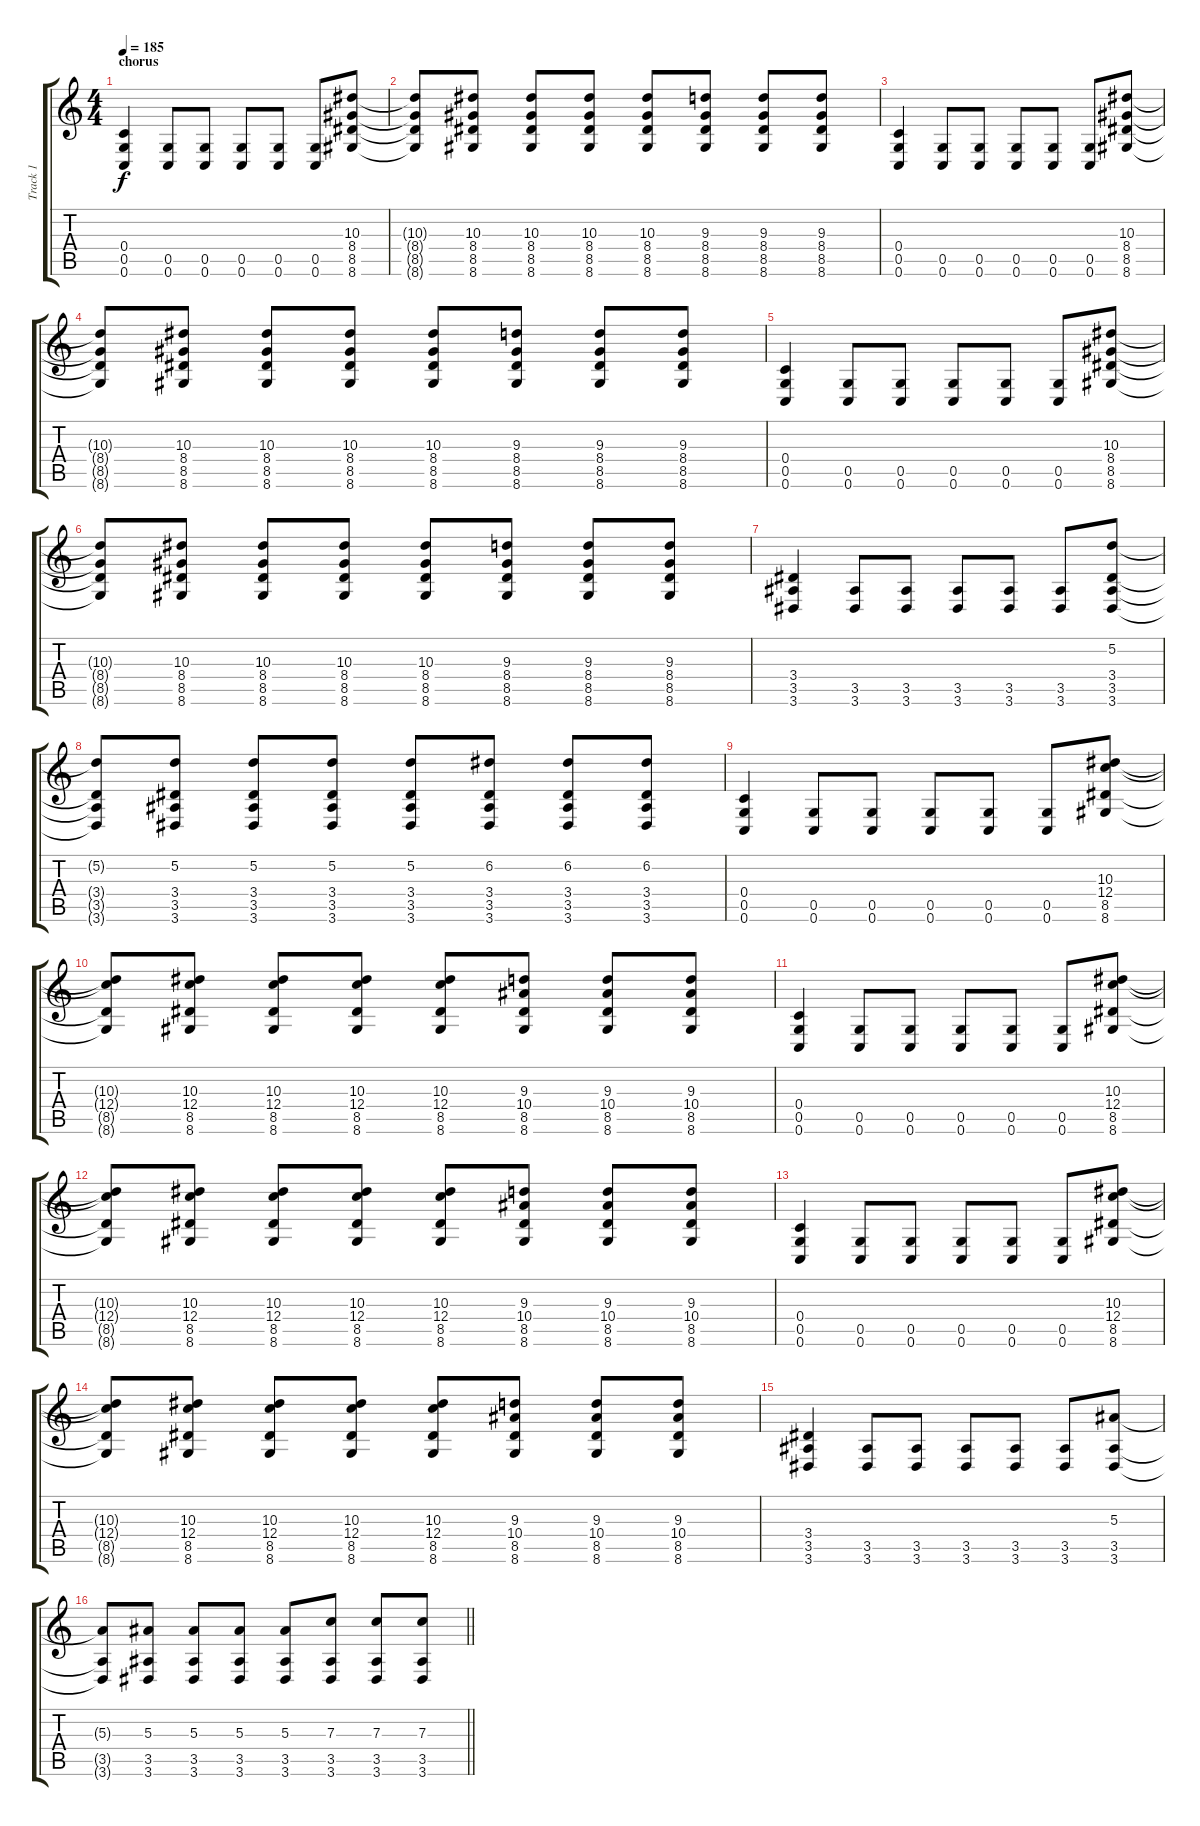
\track ("Track 1" "Track 1") {instrument distortionguitar}
\staff {score tabs}
\tuning (D4 A3 F3 C3 G2 C2) {hide}
\ts (4 4)
\section ("" "chorus")
\tempo 185
\clef g2
\ks c
(0.4 0.5 0.6).4{dy f} (0.5 0.6).8 (0.5 0.6).8 (0.5 0.6).8 (0.5 0.6).8 (0.5 0.6).8 (10.3 8.4 8.5 8.6).8 |
(10.3{t} 8.4{t} 8.5{t} 8.6{t}).8 (10.3 8.4 8.5 8.6).8 (10.3 8.4 8.5 8.6).8 (10.3 8.4 8.5 8.6).8 (10.3 8.4 8.5 8.6).8 (9.3 8.4 8.5 8.6).8 (9.3 8.4 8.5 8.6).8 (9.3 8.4 8.5 8.6).8 |
(0.4 0.5 0.6).4 (0.5 0.6).8 (0.5 0.6).8 (0.5 0.6).8 (0.5 0.6).8 (0.5 0.6).8 (10.3 8.4 8.5 8.6).8 |
(10.3{t} 8.4{t} 8.5{t} 8.6{t}).8 (10.3 8.4 8.5 8.6).8 (10.3 8.4 8.5 8.6).8 (10.3 8.4 8.5 8.6).8 (10.3 8.4 8.5 8.6).8 (9.3 8.4 8.5 8.6).8 (9.3 8.4 8.5 8.6).8 (9.3 8.4 8.5 8.6).8 |
(0.4 0.5 0.6).4 (0.5 0.6).8 (0.5 0.6).8 (0.5 0.6).8 (0.5 0.6).8 (0.5 0.6).8 (10.3 8.4 8.5 8.6).8 |
(10.3{t} 8.4{t} 8.5{t} 8.6{t}).8 (10.3 8.4 8.5 8.6).8 (10.3 8.4 8.5 8.6).8 (10.3 8.4 8.5 8.6).8 (10.3 8.4 8.5 8.6).8 (9.3 8.4 8.5 8.6).8 (9.3 8.4 8.5 8.6).8 (9.3 8.4 8.5 8.6).8 |
(3.4 3.5 3.6).4 (3.5 3.6).8 (3.5 3.6).8 (3.5 3.6).8 (3.5 3.6).8 (3.5 3.6).8 (5.2 3.4 3.5 3.6).8 |
(5.2{t} 3.4{t} 3.5{t} 3.6{t}).8 (5.2 3.4 3.5 3.6).8 (5.2 3.4 3.5 3.6).8 (5.2 3.4 3.5 3.6).8 (5.2 3.4 3.5 3.6).8 (6.2 3.4 3.5 3.6).8 (6.2 3.4 3.5 3.6).8 (6.2 3.4 3.5 3.6).8 |
(0.4 0.5 0.6).4 (0.5 0.6).8 (0.5 0.6).8 (0.5 0.6).8 (0.5 0.6).8 (0.5 0.6).8 (10.3 12.4 8.5 8.6).8 |
(10.3{t} 12.4{t} 8.5{t} 8.6{t}).8 (10.3 12.4 8.5 8.6).8 (10.3 12.4 8.5 8.6).8 (10.3 12.4 8.5 8.6).8 (10.3 12.4 8.5 8.6).8 (9.3 10.4 8.5 8.6).8 (9.3 10.4 8.5 8.6).8 (9.3 10.4 8.5 8.6).8 |
(0.4 0.5 0.6).4 (0.5 0.6).8 (0.5 0.6).8 (0.5 0.6).8 (0.5 0.6).8 (0.5 0.6).8 (10.3 12.4 8.5 8.6).8 |
(10.3{t} 12.4{t} 8.5{t} 8.6{t}).8 (10.3 12.4 8.5 8.6).8 (10.3 12.4 8.5 8.6).8 (10.3 12.4 8.5 8.6).8 (10.3 12.4 8.5 8.6).8 (9.3 10.4 8.5 8.6).8 (9.3 10.4 8.5 8.6).8 (9.3 10.4 8.5 8.6).8 |
(0.4 0.5 0.6).4 (0.5 0.6).8 (0.5 0.6).8 (0.5 0.6).8 (0.5 0.6).8 (0.5 0.6).8 (10.3 12.4 8.5 8.6).8 |
(10.3{t} 12.4{t} 8.5{t} 8.6{t}).8 (10.3 12.4 8.5 8.6).8 (10.3 12.4 8.5 8.6).8 (10.3 12.4 8.5 8.6).8 (10.3 12.4 8.5 8.6).8 (9.3 10.4 8.5 8.6).8 (9.3 10.4 8.5 8.6).8 (9.3 10.4 8.5 8.6).8 |
(3.4 3.5 3.6).4 (3.5 3.6).8 (3.5 3.6).8 (3.5 3.6).8 (3.5 3.6).8 (3.5 3.6).8 (5.3 3.5 3.6).8 |
\barLineRight lightlight
(5.3{t} 3.5{t} 3.6{t}).8 (5.3 3.5 3.6).8 (5.3 3.5 3.6).8 (5.3 3.5 3.6).8 (5.3 3.5 3.6).8 (7.3 3.5 3.6).8 (7.3 3.5 3.6).8 (7.3 3.5 3.6).8
